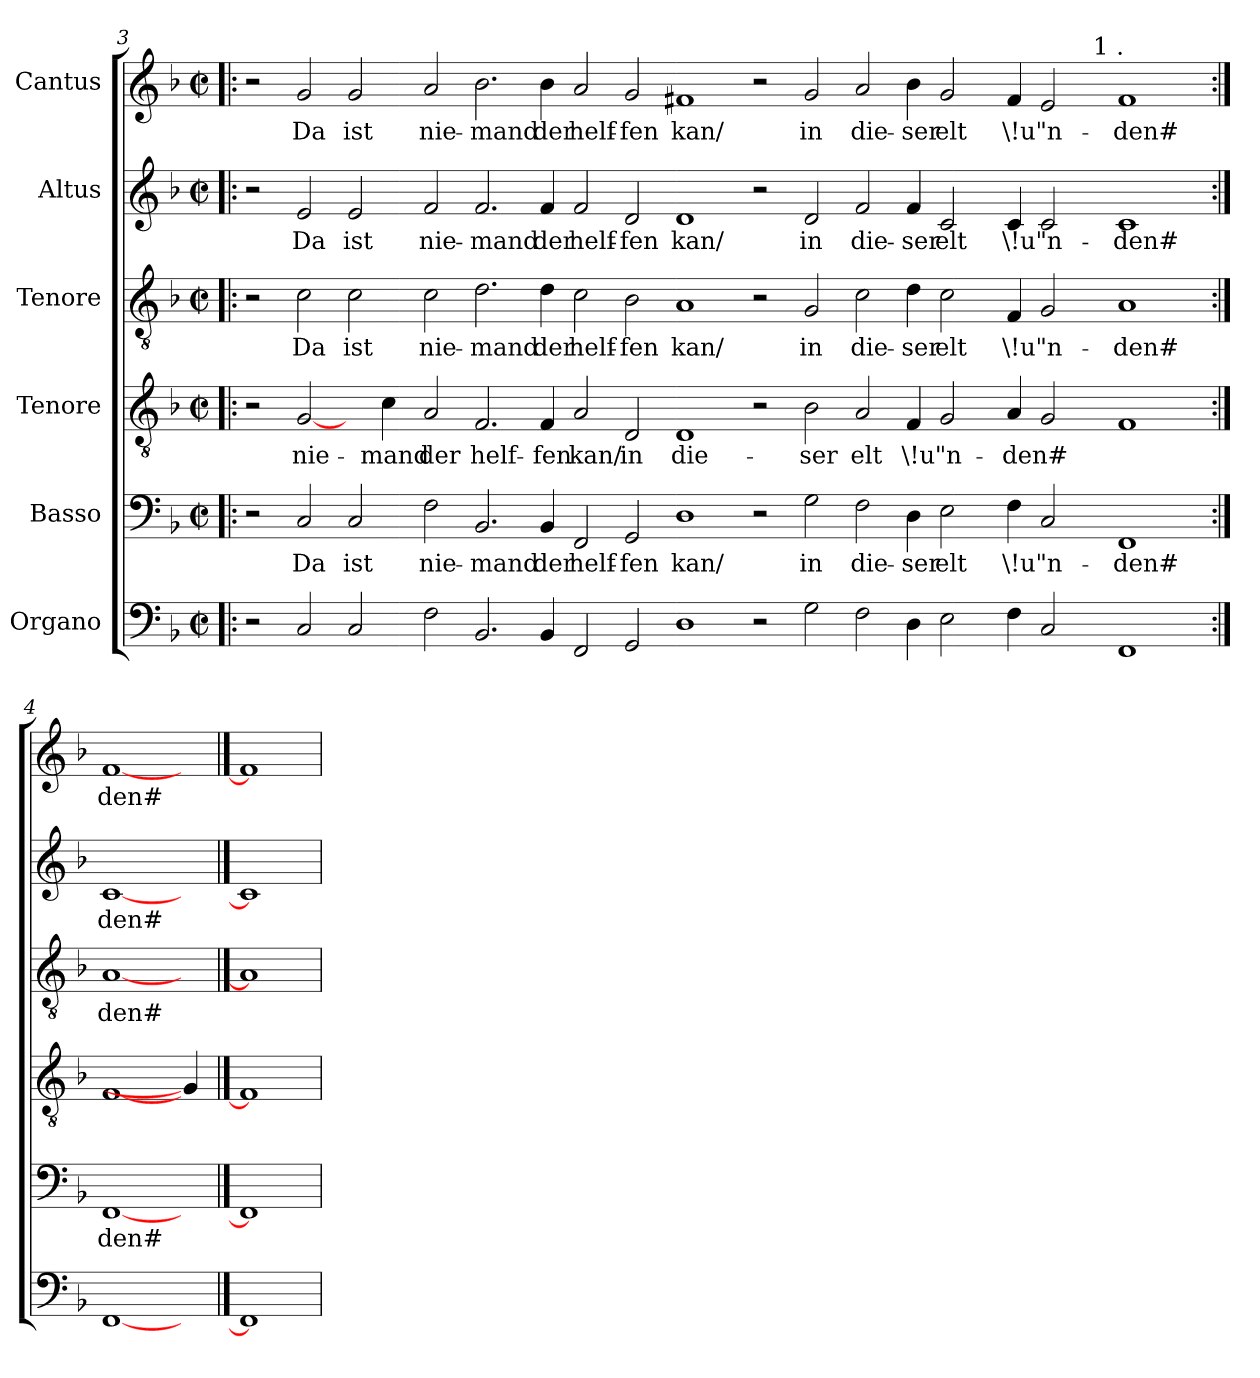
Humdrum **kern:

**kern	**kern	**text	**kern	**text	**kern	**text	**kern	**text	**kern	**text
*part6	*part5	*part5	*part4	*part4	*part3	*part3	*part2	*part2	*part1	*part1
*staff6	*staff5	*staff5	*staff4	*staff4	*staff3	*staff3	*staff2	*staff2	*staff1	*staff1
*I"Organo	*I"Basso	*	*I"Tenore	*	*I"Tenore	*	*I"Altus	*	*I"Cantus	*
*clefF4	*clefF4	*	*clefGv2	*	*clefGv2	*	*clefG2	*	*clefG2	*
*k[b-]	*k[b-]	*	*k[b-]	*	*k[b-]	*	*k[b-]	*	*k[b-]	*
*F:	*F:	*	*F:	*	*F:	*	*F:	*	*F:	*
*M2/2	*M2/2	*	*M2/2	*	*M2/2	*	*M2/2	*	*M2/2	*
*met(c|)	*met(c|)	*	*met(c|)	*	*met(c|)	*	*met(c|)	*	*met(c|)	*
=3!|:	=3!|:	=3!|:	=3!|:	=3!|:	=3!|:	=3!|:	=3!|:	=3!|:	=3!|:	=3!|:
*	*	*	*	*	*	*	*	*	*^	*
2r	2r	.	2r	.	2r	.	2r	.	2r	1ryy	.
!	!	!LO:LY:b	!	!LO:LY:b	!	!LO:LY:b	!	!LO:LY:b	!	!	!LO:LY:b
2C/	2C/	Da	[2G/	nie-	2c\	Da	2e/	Da	2g/	.	Da
!	!	!LO:LY:b	!	!	!	!LO:LY:b	!	!LO:LY:b	!	!	!LO:LY:b
2C/	2C/	ist	4ryy	.	2c\	ist	2e/	ist	2g/	1ryy	ist
!	!	!	!	!LO:LY:b	!	!	!	!	!	!	!
.	.	.	4c\	-mand	.	.	.	.	.	.	.
!	!	!LO:LY:b	!	!LO:LY:b	!	!LO:LY:b	!	!LO:LY:b	!	!	!LO:LY:b
2F\	2F\	nie-	2A/	der	2c\	nie-	2f/	nie-	2a/	.	nie-
!	!	!LO:LY:b	!	!LO:LY:b	!	!LO:LY:b	!	!LO:LY:b	!	!	!LO:LY:b
2.BB-/	2.BB-/	-mand	2.F/	helf-	2.d\	-mand	2.f/	-mand	2.b-\	1ryy	-mand
!	!	!LO:LY:b	!	!LO:LY:b	!	!LO:LY:b	!	!LO:LY:b	!	!	!LO:LY:b
4BB-/	4BB-/	der	4F/	-fen	4d\	der	4f/	der	4b-\	.	der
!	!	!LO:LY:b	!	!LO:LY:b	!	!LO:LY:b	!	!LO:LY:b	!	!	!LO:LY:b
2FF/	2FF/	helf-	2A/	kan/	2c\	helf-	2f/	helf-	2a/	1ryy	helf-
!	!	!LO:LY:b:rj	!	!LO:LY:b	!	!LO:LY:b:rj	!	!LO:LY:b:rj	!	!	!LO:LY:b:rj
2GG/	2GG/	-fen	2D/	in	2B-\	-fen	2d/	-fen	2g/	.	-fen
!	!	!LO:LY:b	!	!LO:LY:b	!	!LO:LY:b	!	!LO:LY:b	!	!	!LO:LY:b
1D	1D	kan/	1D	die-	1A	kan/	1d	kan/	1f#X	1ryy	kan/
2r	2r	.	2r	.	2r	.	2r	.	2r	1ryy	.
!	!	!LO:LY:b	!	!LO:LY:b	!	!LO:LY:b	!	!LO:LY:b	!	!	!LO:LY:b
2G\	2G\	in	2B-\	-ser	2G/	in	2d/	in	2g/	.	in
!	!	!LO:LY:b	!	!LO:LY:b	!	!LO:LY:b	!	!LO:LY:b	!	!	!LO:LY:b
2F\	2F\	die-	2A/	elt	2c\	die-	2f/	die-	2a/	1ryy	die-
!	!	!LO:LY:b:rj	!	!LO:LY:b	!	!LO:LY:b:rj	!	!LO:LY:b:rj	!	!	!LO:LY:b:rj
4D\	4D\	-ser	4F/	\!u	4d\	-ser	4f/	-ser	4b-\	.	-ser
!	!	!LO:LY:b	!	!LO:LY:b	!	!LO:LY:b	!	!LO:LY:b	!	!	!LO:LY:b
2E\	2E\	elt	2G/	"n-	2c\	elt	2c/	elt	2g/	.	elt
.	.	.	.	.	.	.	.	.	.	2ryy	.
!	!	!LO:LY:b	!	!LO:LY:b	!	!LO:LY:b	!	!LO:LY:b	!	!	!LO:LY:b
4F\	4F\	\!u	4A/	-den#	4F/	\!u	4c/	\!u	4f#/	.	\!u
!	!	!LO:LY:b	!	!	!	!LO:LY:b	!	!LO:LY:b	!	!	!LO:LY:b
2C/	2C/	"n-	2G/	.	2G/	"n-	2c/	"n-	2e/	4ryy	"n-
.	.	.	.	.	.	.	.	.	.	16.ryy	.
!	!	!	!	!	!	!	!	!	!	!LO:TX:a:t=1 .	!
.	.	.	.	.	.	.	.	.	.	1ryy	.
!	!	!LO:LY:b	!	!	!	!LO:LY:b	!	!LO:LY:b	!	!	!LO:LY:b
1FF	1FF	-den#	1F	.	1A	-den#	1c	-den#	1f#	.	-den#
.	.	.	.	.	.	.	.	.	.	8ryy	.
.	.	.	.	.	.	.	.	.	.	32ryy	.
=4:|!	=4:|!	=4:|!	=4:|!	=4:|!	=4:|!	=4:|!	=4:|!	=4:|!	=4:|!	=4:|!	=4:|!
!	!	!LO:LY:b	!	!	!	!LO:LY:b	!	!LO:LY:b	!	!	!LO:LY:b
*	*	*	*	*	*	*	*	*	*v	*v	*
[1FF	[1FF	den#	[1F	.	[1A	den#	[1c	den#	[1f	den#
4ryy	4ryy	.	4G/]	.	4ryy	.	4ryy	.	4ryy	.
==5	==5	==5	==5	==5	==5	==5	==5	==5	==5	==5
1FF]	1FF]	.	1F]	.	1A]	.	1c]	.	1f]	.
=	=	=	=	=	=	=	=	=	=	=
*-	*-	*-	*-	*-	*-	*-	*-	*-	*-	*-
